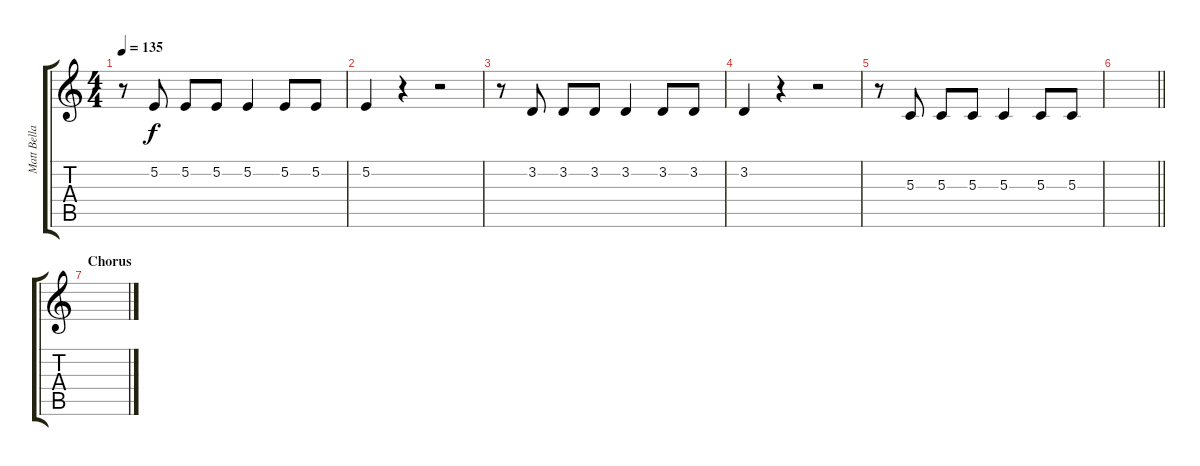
\track ("Matt Bellamy (Backing Vocals)" "Matt Bella") {instrument tenorsax}
\staff {score tabs}
\tuning (E4 B3 G3 D3 A2 E2) {hide}
\ts (4 4)
\tempo 135
\clef g2
\ks c
r.8{dy f} 5.2.8 5.2.8 5.2.8 5.2.4 5.2.8 5.2.8 |
5.2.4 r.4 r.2 |
r.8 3.2.8 3.2.8 3.2.8 3.2.4 3.2.8 3.2.8 |
3.2.4 r.4 r.2 |
r.8 5.3.8 5.3.8 5.3.8 5.3.4 5.3.8 5.3.8 |
\barLineRight lightlight
|
\section ("" "Chorus")
